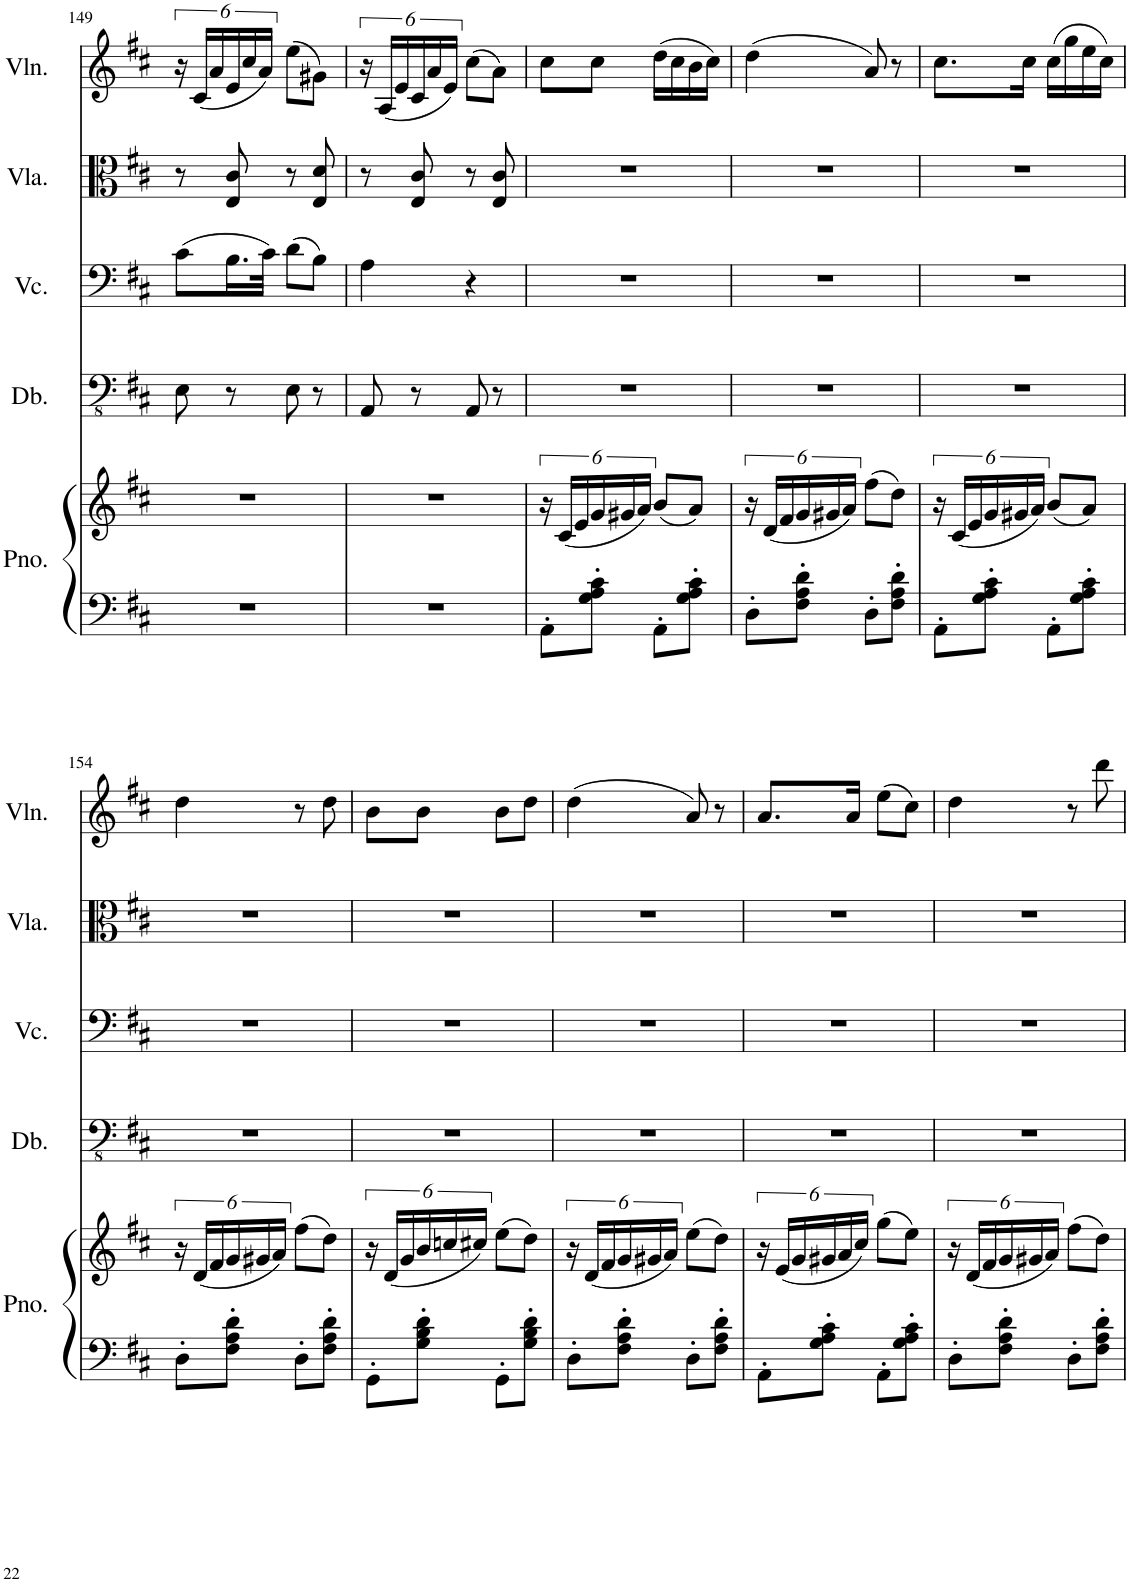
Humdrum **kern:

**kern	**kern	**kern	**kern	**kern	**kern
*part5	*part5	*part4	*part3	*part2	*part1
*staff6	*staff5	*staff4	*staff3	*staff2	*staff1
*I"Piano	*	*I"Double Bass	*I"Violoncello	*I"Viola	*I"Violin
*I'Pno.	*	*I'Db.	*I'Vc.	*I'Vla.	*I'Vln.
!!LO:PB:g=z
*clefF4	*clefG2	*clefFv4	*clefF4	*clefC3	*clefG2
*	*	*Trd7c12	*	*	*
*k[f#c#]	*k[f#c#]	*k[f#c#]	*k[f#c#]	*k[f#c#]	*k[f#c#]
*M2/4	*M2/4	*M2/4	*M2/4	*M2/4	*M2/4
=149	=149	=149	=149	=149	=149
2r	2r	8EE\	(8c#\L	8r	24r
.	.	.	.	.	(24c#/LL
.	.	.	.	.	24a/
.	.	8r	16.B\L	8E/ 8c#/	24e/
.	.	.	.	.	24cc#/
.	.	.	.	.	24a/JJ)
.	.	.	32c#\JJk)	.	.
.	.	8EE\	(8d\L	8r	(8ee\L
.	.	8r	8B\J)	8E/ 8d/	8g#X\J)
=150	=150	=150	=150	=150	=150
2r	2r	8AAA/	4A\	8r	24r
.	.	.	.	.	(24A/LL
.	.	.	.	.	24e/
.	.	8r	.	8E/ 8c#/	24c#/
.	.	.	.	.	24a/
.	.	.	.	.	24e/JJ)
.	.	8AAA/	4r	8r	(8cc#\L
.	.	8r	.	8E/ 8c#/	8a\J)
=151	=151	=151	=151	=151	=151
8AA'\L	24r	2r	2r	2r	8cc#\L
.	(24c#/LL	.	.	.	.
.	24e/	.	.	.	.
8G\' 8A\' 8c#\'J	24g/	.	.	.	8cc#\J
.	24g#X/	.	.	.	.
.	24a/JJ)	.	.	.	.
8AA'\L	(8b/L	.	.	.	(16dd\LL
.	.	.	.	.	16cc#\
8G\' 8A\' 8c#\'J	8a/J)	.	.	.	16b\
.	.	.	.	.	16cc#\JJ)
=152	=152	=152	=152	=152	=152
8D'\L	24r	2r	2r	2r	(4dd\
.	(24d/LL	.	.	.	.
.	24f#/	.	.	.	.
8F#\' 8A\' 8d\'J	24g/	.	.	.	.
.	24g#X/	.	.	.	.
.	24a/JJ)	.	.	.	.
8D'\L	(8ff#\L	.	.	.	8a/)
8F#\' 8A\' 8d\'J	8dd\J)	.	.	.	8r
=153	=153	=153	=153	=153	=153
8AA'\L	24r	2r	2r	2r	8.cc#\L
.	(24c#/LL	.	.	.	.
.	24e/	.	.	.	.
8G\' 8A\' 8c#\'J	24g/	.	.	.	.
.	24g#X/	.	.	.	.
.	.	.	.	.	16cc#\Jk
.	24a/JJ)	.	.	.	.
8AA'\L	(8b/L	.	.	.	(16cc#\LL
.	.	.	.	.	16gg\
8G\' 8A\' 8c#\'J	8a/J)	.	.	.	16ee\
.	.	.	.	.	16cc#\JJ)
!!LO:LB:g=z
=154	=154	=154	=154	=154	=154
8D'\L	24r	2r	2r	2r	4dd\
.	(24d/LL	.	.	.	.
.	24f#/	.	.	.	.
8F#\' 8A\' 8d\'J	24g/	.	.	.	.
.	24g#X/	.	.	.	.
.	24a/JJ)	.	.	.	.
8D'\L	(8ff#\L	.	.	.	8r
8F#\' 8A\' 8d\'J	8dd\J)	.	.	.	8dd\
=155	=155	=155	=155	=155	=155
8GG'\L	24r	2r	2r	2r	8b\L
.	(24d/LL	.	.	.	.
.	24g/	.	.	.	.
8G\' 8B\' 8d\'J	24b/	.	.	.	8b\J
.	24ccn/	.	.	.	.
.	24cc#X/JJ)	.	.	.	.
8GG'\L	(8ee\L	.	.	.	8b\L
8G\' 8B\' 8d\'J	8dd\J)	.	.	.	8dd\J
=156	=156	=156	=156	=156	=156
8D'\L	24r	2r	2r	2r	(4dd\
.	(24d/LL	.	.	.	.
.	24f#/	.	.	.	.
8F#\' 8A\' 8d\'J	24g/	.	.	.	.
.	24g#X/	.	.	.	.
.	24a/JJ)	.	.	.	.
8D'\L	(8ee\L	.	.	.	8a/)
8F#\' 8A\' 8d\'J	8dd\J)	.	.	.	8r
=157	=157	=157	=157	=157	=157
8AA'\L	24r	2r	2r	2r	8.a/L
.	(24e/LL	.	.	.	.
.	24g/	.	.	.	.
8G\' 8A\' 8c#\'J	24g#X/	.	.	.	.
.	24a/	.	.	.	.
.	.	.	.	.	16a/Jk
.	24cc#/JJ)	.	.	.	.
8AA'\L	(8gg\L	.	.	.	(8ee\L
8G\' 8A\' 8c#\'J	8ee\J)	.	.	.	8cc#\J)
=158	=158	=158	=158	=158	=158
8D'\L	24r	2r	2r	2r	4dd\
.	(24d/LL	.	.	.	.
.	24f#/	.	.	.	.
8F#\' 8A\' 8d\'J	24g/	.	.	.	.
.	24g#X/	.	.	.	.
.	24a/JJ)	.	.	.	.
8D'\L	(8ff#\L	.	.	.	8r
8F#\' 8A\' 8d\'J	8dd\J)	.	.	.	8ddd\
=	=	=	=	=	=
*-	*-	*-	*-	*-	*-
